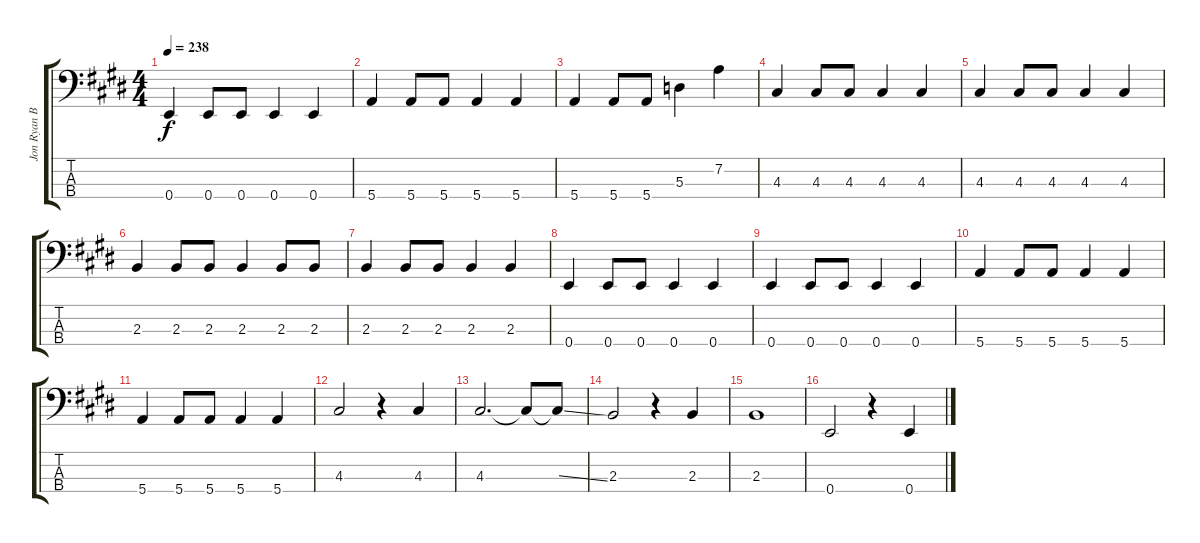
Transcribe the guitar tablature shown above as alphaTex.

\track ("Jon Ryan Berry" "Jon Ryan B") {instrument electricbasspick}
\staff {score tabs}
\tuning (G2 D2 A1 E1) {hide}
\ts (4 4)
\tempo 238
\clef f4
\ks c#minor
0.4.4{dy f} 0.4.8 0.4.8 0.4.4 0.4.4 |
5.4.4 5.4.8 5.4.8 5.4.4 5.4.4 |
5.4.4 5.4.8 5.4.8 5.3.4 7.2.4 |
\ks e
4.3.4 4.3.8 4.3.8 4.3.4 4.3.4 |
\ks c#minor
4.3.4 4.3.8 4.3.8 4.3.4 4.3.4 |
2.3.4 2.3.8 2.3.8 2.3.4 2.3.8 2.3.8 |
2.3.4 2.3.8 2.3.8 2.3.4 2.3.4 |
\ks e
0.4.4 0.4.8 0.4.8 0.4.4 0.4.4 |
\ks c#minor
0.4.4 0.4.8 0.4.8 0.4.4 0.4.4 |
5.4.4 5.4.8 5.4.8 5.4.4 5.4.4 |
5.4.4 5.4.8 5.4.8 5.4.4 5.4.4 |
\ks e
4.3.2 r.4 4.3.4 |
\ks c#minor
4.3.2{d} 4.3{t}.8 4.3{ss t}.8 |
2.3.2 r.4 2.3.4 |
2.3.1 |
\ks e
0.4.2 r.4 0.4.4
